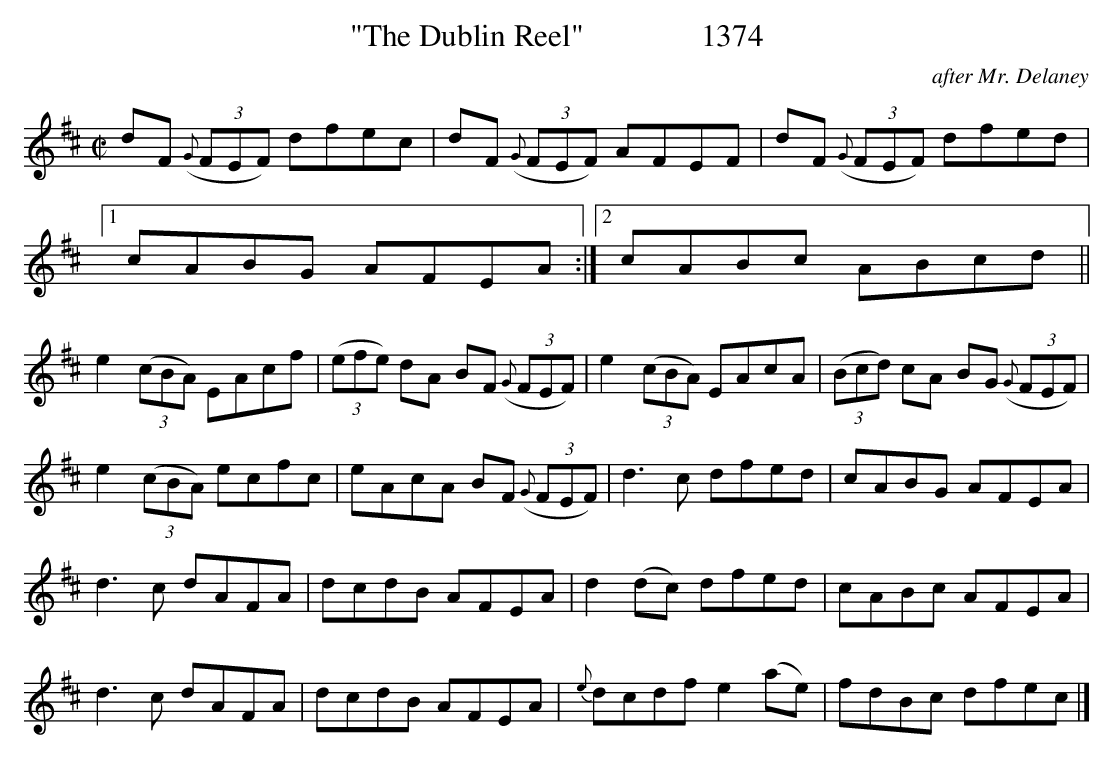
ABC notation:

X:1
T:"The Dublin Reel"               1374
C:after Mr. Delaney
BRENNAN July 2003 (HTTP://WWW.SOSYOURMOM.COM)
M:C|
L:1/8
K:D
dF ((3{G}FEF) dfec|dF ((3{G}FEF) AFEF|dF ((3{G}FEF) dfed|
[1cABG AFEA:|[2cABc ABcd||
e2 (3(cBA) EAcf| (3(efe) dA BF ((3{G}FEF)|e2 (3(cBA) EAcA| (3(Bcd) cA BG ((3{G}FEF)|
e2 (3(cBA) ecfc|eAcA BF ((3{G}FEF)|d3c dfed|cABG AFEA|
d3c dAFA|dcdB AFEA|d2(dc) dfed|cABc AFEA|
d3c dAFA|dcdB AFEA|{e}dcdf e2(ae)|fdBc dfec|]
